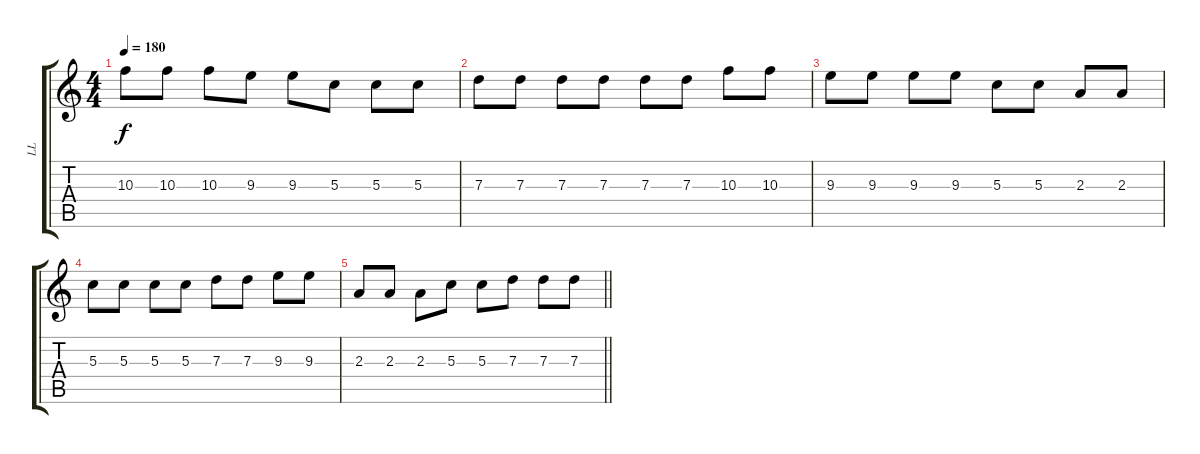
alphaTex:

\track ("LL" "LL") {instrument distortionguitar}
\staff {score tabs}
\tuning (E4 B3 G3 D3 A2 D2) {hide}
\ts (4 4)
\tempo 180
\clef g2
\ks c
10.3.8{dy f} 10.3.8 10.3.8 9.3.8 9.3.8 5.3.8 5.3.8 5.3.8 |
7.3.8 7.3.8 7.3.8 7.3.8 7.3.8 7.3.8 10.3.8 10.3.8 |
9.3.8 9.3.8 9.3.8 9.3.8 5.3.8 5.3.8 2.3.8 2.3.8 |
5.3.8 5.3.8 5.3.8 5.3.8 7.3.8 7.3.8 9.3.8 9.3.8 |
\barLineRight lightlight
2.3.8 2.3.8 2.3.8 5.3.8 5.3.8 7.3.8 7.3.8 7.3.8
